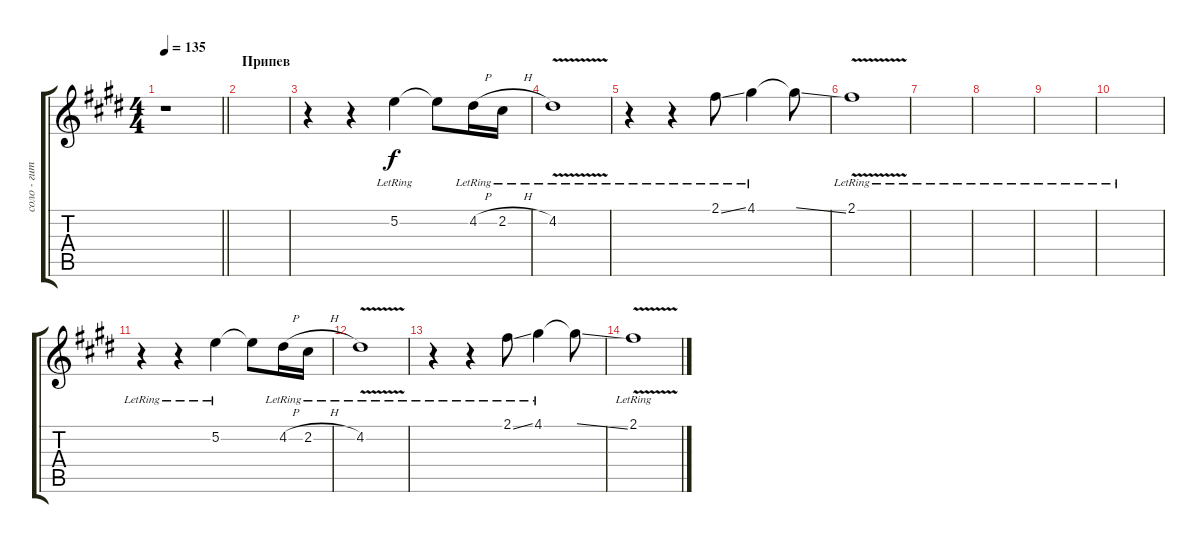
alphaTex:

\track ("соло - гитара" "соло - гит") {instrument acousticguitarsteel}
\staff {score tabs}
\tuning (E4 B3 G3 D3 A2 E2) {hide}
\ts (4 4)
\tempo 135
\clef g2
\barLineRight lightlight
\ks c#minor
r.1{dy f} |
\section ("" "Припев")
|
r.4{volume 10 balance 8 instrument overdrivenguitar} r.4 5.2{lr}.4 5.2{t}.8 4.2{h lr}.16 2.2{h lr}.16 |
4.2{v lr}.1 |
r.4 r.4 2.1{ss lr}.8 4.1{lr}.4 4.1{ss t}.8 |
2.1{v lr}.1 |
|
|
|
|
r.4 r.4 5.2{lr}.4 5.2{t}.8 4.2{h lr}.16 2.2{h lr}.16 |
4.2{v lr}.1 |
r.4 r.4 2.1{ss lr}.8 4.1{lr}.4 4.1{ss t}.8 |
2.1{v lr}.1
